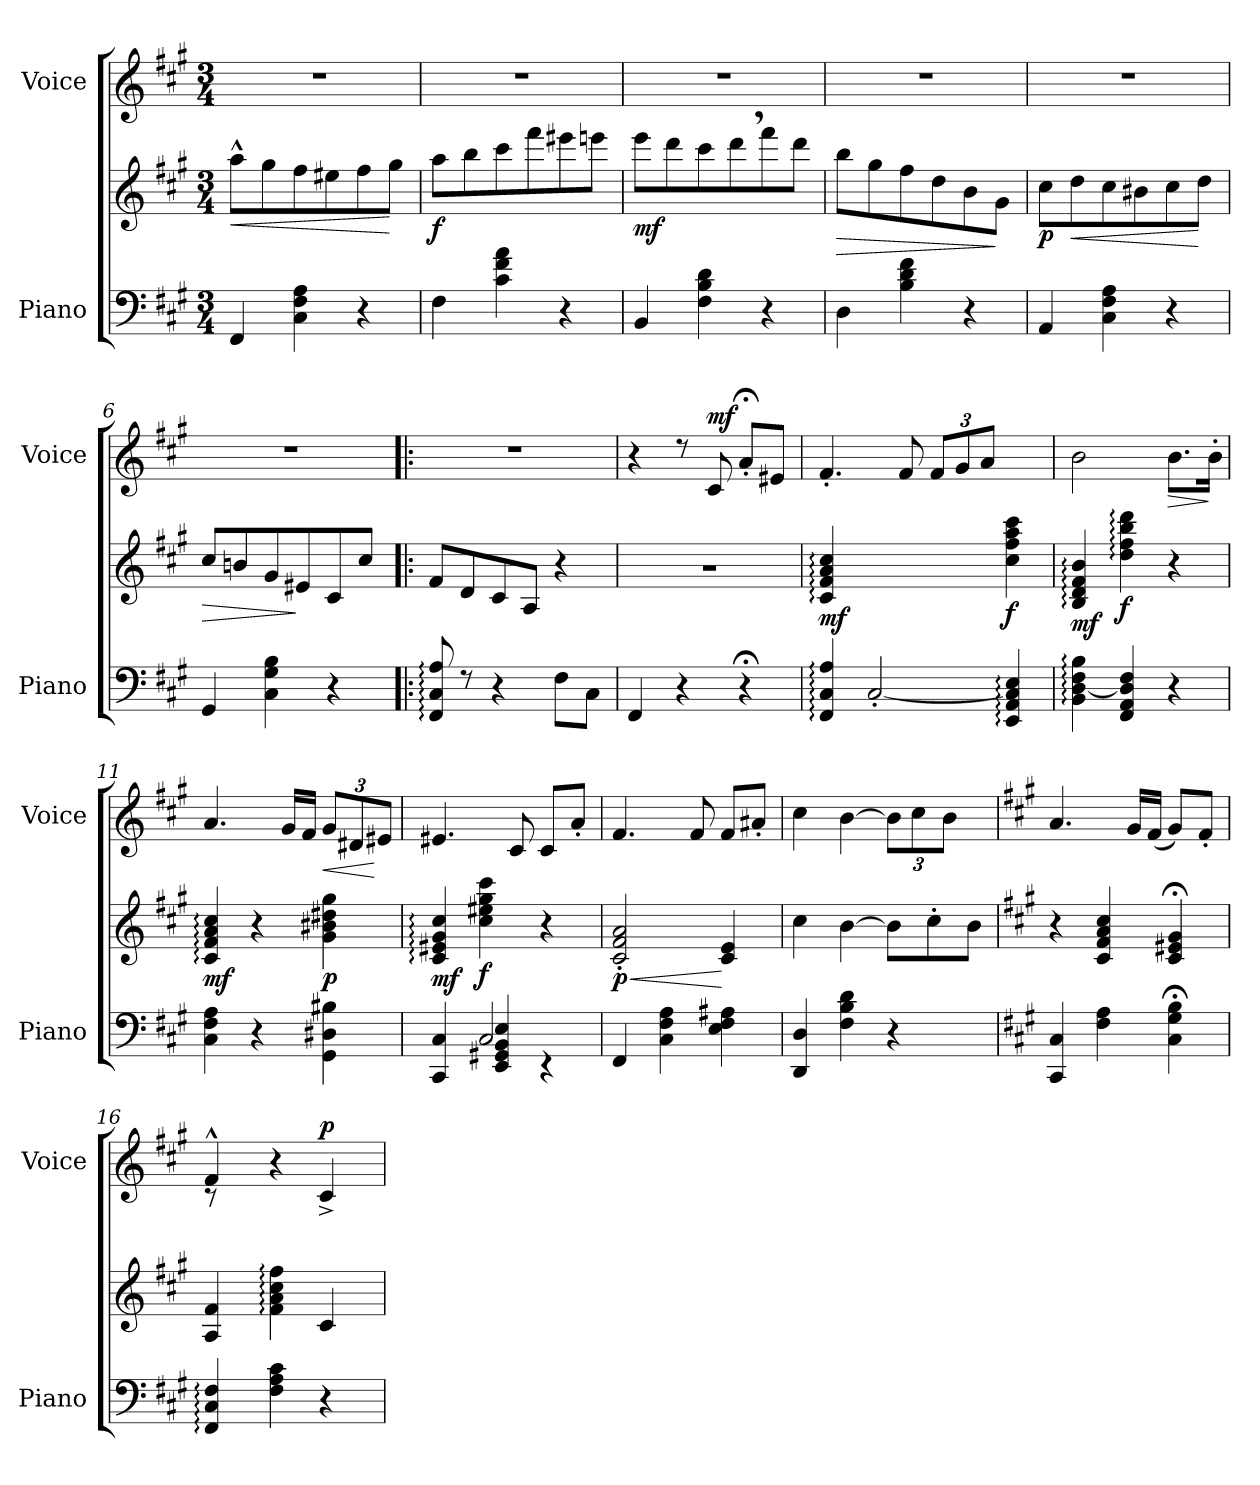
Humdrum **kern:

**kern	**kern	**dynam	**kern	**dynam
*part2	*part2	*part2	*part1	*part1
*staff3	*staff2	*staff2/3	*staff1	*staff1
*I"Piano	*	*	*I"Voice	*
*I'Piano	*	*	*I'Voice	*
*clefF4	*clefG2	*	*clefG2	*
*k[f#c#g#]	*k[f#c#g#]	*	*k[f#c#g#]	*
*M3/4	*M3/4	*	*M3/4	*
=1	=1	=1	=1	=1
!	!	!LO:HP:b	!	!
4FF#/	8aa^^>\L	<	2.r	.
.	8gg#\	.	.	.
4C#\ 4F#\ 4A\	8ff#\	.	.	.
.	8ee#X\	.	.	.
4r	8ff#\	.	.	.
.	8gg#\J	[	.	.
=2	=2	=2	=2	=2
!	!	!LO:DY:b	!	!
4F#\	8aa\L	f	2.r	.
.	8bb\	.	.	.
4c#\ 4f#\ 4a\	8ccc#\	.	.	.
.	8fff#\	.	.	.
4r	8eee#X\	.	.	.
.	8eeen\J	.	.	.
=3	=3	=3	=3	=3
!	!	!LO:DY:b	!	!
4BB/	8eee\L	mf	2.r	.
.	8ddd\	.	.	.
4F#\ 4B\ 4d\	8ccc#\	.	.	.
.	8ddd,>\	.	.	.
4r	8fff#\	.	.	.
.	8ddd\J	.	.	.
=4	=4	=4	=4	=4
!	!	!LO:HP:b	!	!
4D\	8bb\L	>	2.r	.
.	8gg#\	.	.	.
4B\ 4d\ 4f#\	8ff#\	.	.	.
.	8dd\	.	.	.
4r	8b\	.	.	.
.	8g#\J	]	.	.
=5	=5	=5	=5	=5
!	!	!LO:DY:b	!	!
4AA/	8cc#\L	p	2.r	.
!	!	!LO:HP:b	!	!
.	8dd\	<	.	.
4C#\ 4F#\ 4A\	8cc#\	.	.	.
.	8b#X\	.	.	.
4r	8cc#\	.	.	.
.	8dd\J	[	.	.
!!LO:LB:g=z
=6	=6	=6	=6	=6
!	!	!LO:HP:b	!	!
4GG#/	8cc#/L	>	2.rdd	.
.	8bn/	.	.	.
4C#\ 4G#\ 4B\	8g#/	.	.	.
.	8e#X/	]	.	.
4r	8c#/	.	.	.
.	8cc#/J	.	.	.
=7!|:	=7!|:	=7!|:	=7!|:	=7!|:
8FF#/: 8C#/: 8A/:	8f#/L	.	2.rdd	.
8rE	8d/	.	.	.
4r	8c#/	.	.	.
.	8A/J	.	.	.
8F#\L	4r	.	.	.
8C#\J	.	.	.	.
=8	=8	=8	=8	=8
4FF#/	2.rcc	.	4r	.
4r	.	.	8rcc	.
!	!	!	!	!LO:DY:a
.	.	.	8c#/	mf
4r;<	.	.	8a;<'</L	.
.	.	.	8e#X/J	.
=9	=9	=9	=9	=9
*	*^	*	*	*
!	!	!	!LO:DY:b	!	!
4FF#/: 4C#/: 4A/:	4c#/: 4f#/: 4a/: 4cc#/:	2.ryy	mf	4.f#'</	.
[<2C#'</	2.ryy	.	.	.	.
.	.	.	.	8f#/	.
.	.	.	.	12f#/L	.
.	.	.	.	12g#/	.
.	.	.	.	12a/J	.
!	!	!	!LO:DY:b	!	!
4EE/: 4AA/: 4C#/]: 4E/:	.	4cc#\: 4ff#\: 4aa\: 4ccc#\:	f	4ryy	.
=10	=10	=10	=10	=10	=10
!	!	!	!LO:DY:b	!	!
*	*v	*v	*	*	*
4BB\: [<4D\: 4F#\: 4B\:	4B/: 4d/: 4f#/: 4b/:	mf	2b\	.
!	!	!LO:DY:b	!	!
4FF#/ 4AA/ 4D/] 4F#/	4dd\: 4ff#\: 4bb\: 4ddd\:	f	.	.
!	!	!	!	!LO:HP:b
4r	4r	.	8.b\L	>
.	.	.	16b'<\Jk	]
!!LO:LB:g=z
=11	=11	=11	=11	=11
!	!	!LO:DY:b	!	!
4C#\ 4F#\ 4A\	4c#/: 4f#/: 4a/: 4cc#/:	mf	4.a/	.
4r	4r	.	.	.
.	.	.	16g#/LL	.
.	.	.	16f#/JJ	.
!	!	!LO:DY:b	!	!LO:HP:b
4GG#\ 4D#X\ 4B#X\	4g#\ 4b#X\ 4dd#X\ 4gg#\	p	12g#/L	<
.	.	.	12d#X/	.
.	.	.	12e#X/J	[
=12	=12	=12	=12	=12
*^	*	*	*	*
!	!	!	!LO:DY:b	!	!
4CC#/ 4C#/	4ryy	4c#/: 4e#X/: 4g#/: 4cc#/:	mf	4.e#X/	.
!	!	!	!LO:DY:b	!	!
2C#/	4EE/ 4GG#X/ 4BB/ 4E/	4cc#\ 4ee#X\ 4gg#\ 4ccc#\	f	.	.
.	.	.	.	8c#/	.
.	4r	4r	.	8c#/L	.
.	.	.	.	8a'>/J	.
*v	*v	*	*	*	*
=13	=13	=13	=13	=13
!	!	!LO:HP:b	!	!
!	!	!LO:DY:n=1:b	!	!
4FF#/	2c#/'> 2f#/'> 2a/'>	< p	4.f#/	.
4C#\ 4F#\ 4A\	.	.	.	.
.	.	.	8f#/	.
4E\ 4F#\ 4A#X\	4c#/ 4e/	[	8f#/L	.
.	.	.	8a#X'>/J	.
=14	=14	=14	=14	=14
4DD/ 4D/	4cc#\	.	4cc#\	.
4F#\ 4B\ 4d\	[>4b\	.	[>4b\	.
4r	8b\L]	.	12b\L]	.
.	.	.	12cc#\	.
.	8cc#'<\	.	.	.
.	.	.	12b\J	.
8ryy	8b\J	.	8ryy	.
!!LO:PB:g=z
=15	=15	=15	=15	=15
*k[f#c#g#]	*k[f#c#g#]	*	*k[f#c#g#]	*
4CC#/ 4C#/	4r	.	4.a/	.
4F#\ 4A\	4c#/ 4f#/ 4a/ 4cc#/	.	.	.
.	.	.	16g#/LL	.
.	.	.	(>16f#/JJ	.
4C#\;< 4G#\;< 4B\;<	4c#/;< 4e#X/;< 4g#/;<	.	8g#/L)	.
.	.	.	8f#'>/J	.
=16	=16	=16	=16	=16
*	*^	*	*	*
4FF#/: 4C#/: 4F#/:	8reeee	4A/: 4f#/:	.	4f#^^>/	.
.	2ryy	.	.	.	.
4F#\ 4A\ 4c#\	.	4f#\: 4a\: 4cc#\: 4ff#\:	.	4r	.
!	!	!	!	!	!LO:DY:a
4r	.	4c#/	.	4c#^</	p
.	8ryy	.	.	.	.
*	*v	*v	*	*	*
=	=	=	=	=
*-	*-	*-	*-	*-
